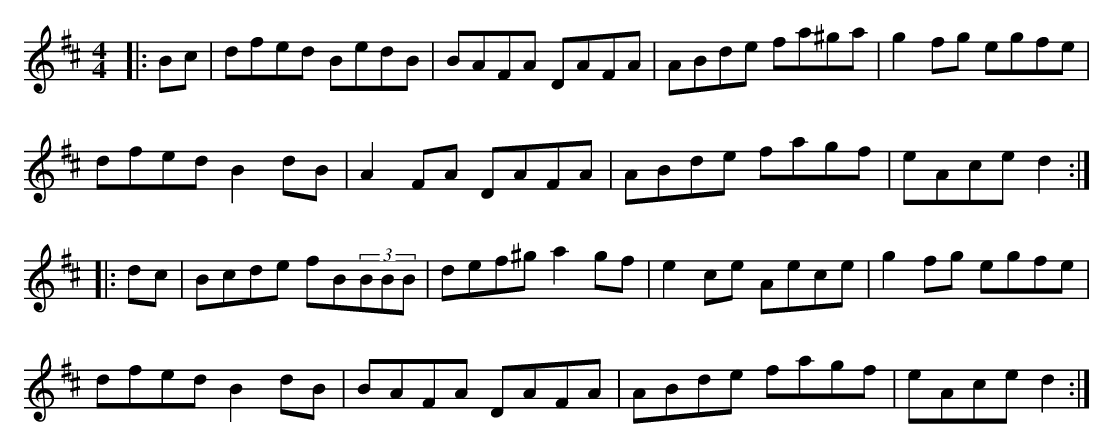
X:1
M:4/4
K:D
|:Bc|dfed BedB|BAFA DAFA|ABde fa^ga|g2fg egfe|
dfed B2dB|A2FA DAFA|ABde fagf|eAce d2:|
|:dc|Bcde fB(3BBB|def^g a2gf|e2ce Aece|g2fg egfe|
dfed B2dB|BAFA DAFA|ABde fagf|eAce d2:|
